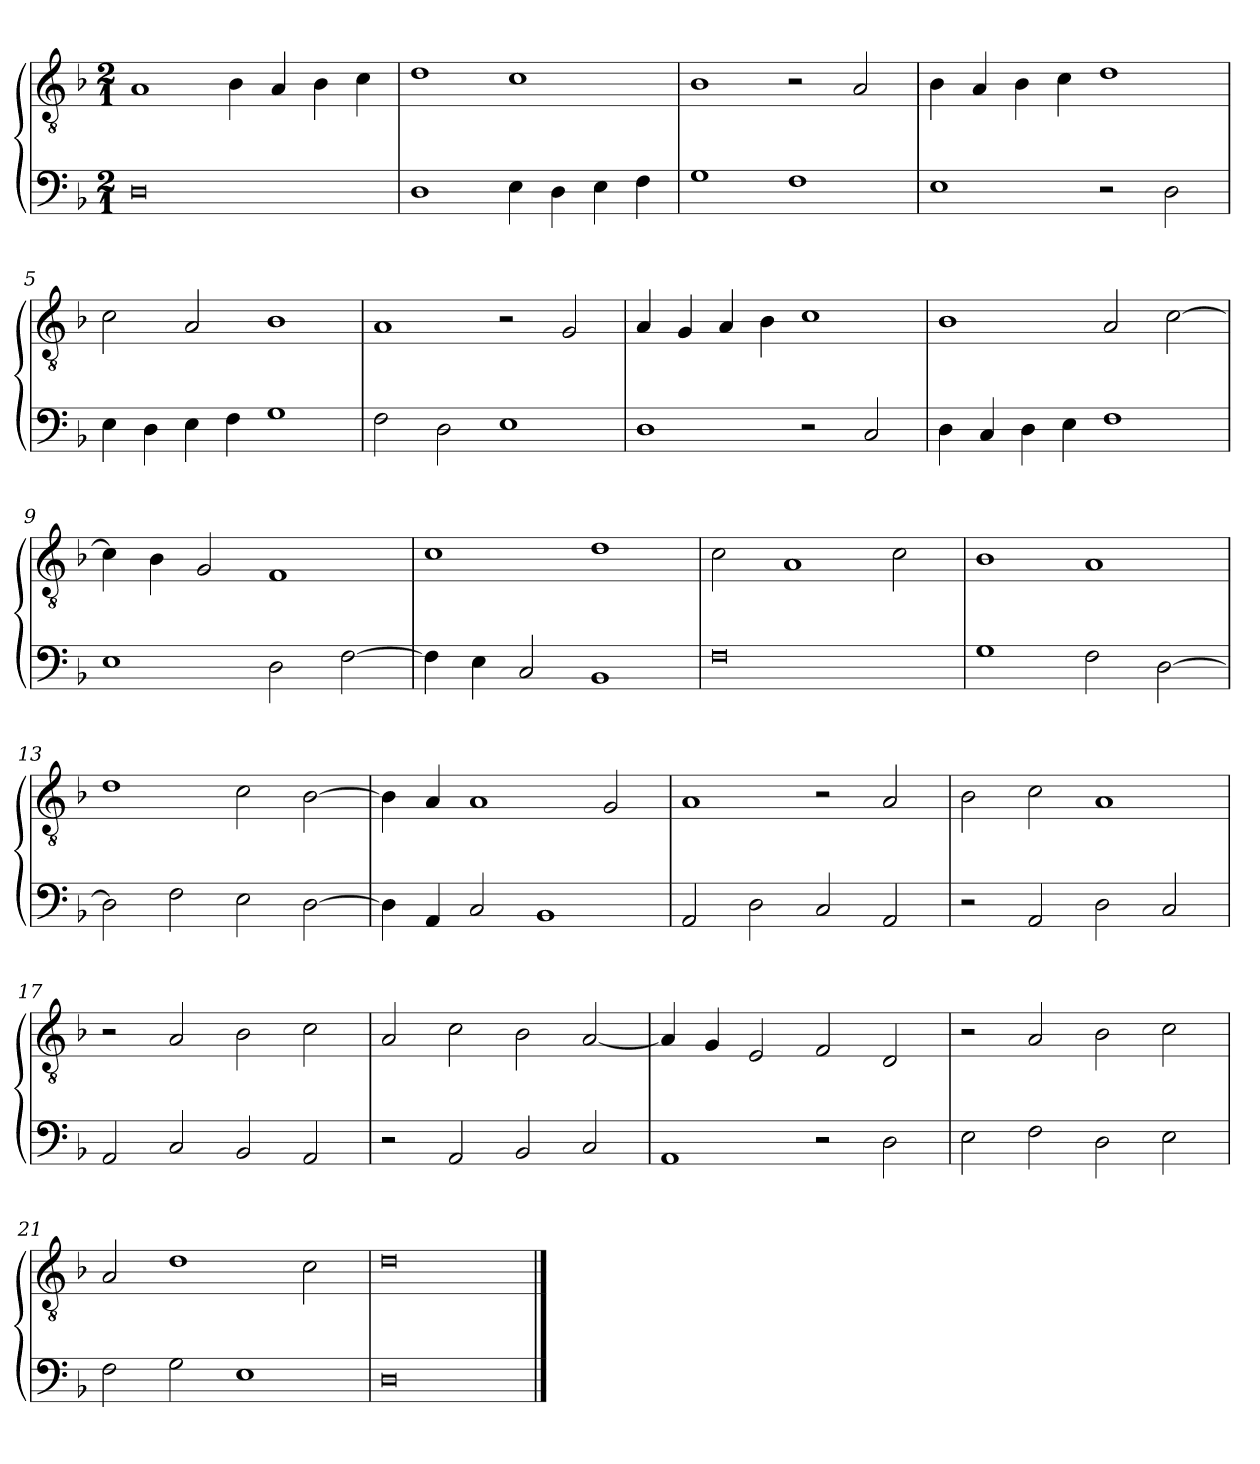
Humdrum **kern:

**kern	**kern
*part2	*part1
*staff2	*staff1
*clefF4	*clefGv2
*k[b-]	*k[b-]
*M2/1	*M2/1
=1	=1
0D	1A
.	4B-
.	4A
.	4B-
.	4c
=2	=2
1D	1d
4E	1c
4D	.
4E	.
4F	.
=3	=3
1G	1B-
1F	2r
.	2A
=4	=4
1E	4B-
.	4A
.	4B-
.	4c
2r	1d
2D	.
=5	=5
4E	2c
4D	.
4E	2A
4F	.
1G	1B-
=6	=6
2F	1A
2D	.
1E	2r
.	2G
=7	=7
1D	4A
.	4G
.	4A
.	4B-
2r	1c
2C	.
=8	=8
4D	1B-
4C	.
4D	.
4E	.
1F	2A
.	[2c
=9	=9
1E	4c]
.	4B-
.	2G
2D	1F
[2F	.
=10	=10
4F]	1c
4E	.
2C	.
1BB-	1d
=11	=11
0F	2c
.	1A
.	2c
=12	=12
1G	1B-
2F	1A
[2D	.
=13	=13
2D]	1d
2F	.
2E	2c
[2D	[2B-
=14	=14
4D]	4B-]
4AA	4A
2C	1A
1BB-	.
.	2G
=15	=15
2AA	1A
2D	.
2C	2r
2AA	2A
=16	=16
2r	2B-
2AA	2c
2D	1A
2C	.
=17	=17
2AA	2r
2C	2A
2BB-	2B-
2AA	2c
=18	=18
2r	2A
2AA	2c
2BB-	2B-
2C	[2A
=19	=19
1AA	4A]
.	4G
.	2E
2r	2F
2D	2D
=20	=20
2E	2r
2F	2A
2D	2B-
2E	2c
=21	=21
2F	2A
2G	1d
1E	.
.	2c
=22	=22
0D	0d
==	==
*-	*-
